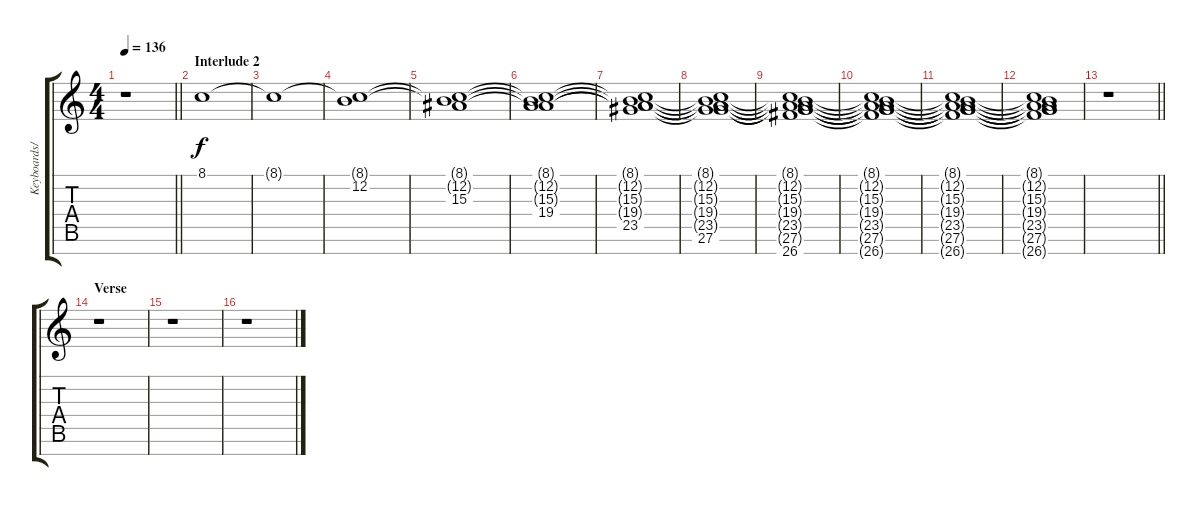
\track ("Keyboards/Others" "Keyboards/") {instrument stringensemble1}
\staff {score tabs}
\tuning (E4 B3 G3 D3 A2 E2 E2) {hide}
\ts (4 4)
\tempo 136
\clef g2
\barLineRight lightlight
\ks c
r.1{dy f} |
\section ("" "Interlude 2")
8.1.1{volume 9 balance 8 instrument stringensemble1} |
8.1{t}.1 |
(8.1{t} 12.2).1 |
(8.1{t} 12.2{t} 15.3).1 |
(8.1{t} 12.2{t} 15.3{t} 19.4).1 |
(8.1{t} 12.2{t} 15.3{t} 19.4{t} 23.5).1 |
(8.1{t} 12.2{t} 15.3{t} 19.4{t} 23.5{t} 27.6).1 |
(8.1{t} 12.2{t} 15.3{t} 19.4{t} 23.5{t} 27.6{t} 26.7).1 |
(8.1{t} 12.2{t} 15.3{t} 19.4{t} 23.5{t} 27.6{t} 26.7{t}).1 |
(8.1{t} 12.2{t} 15.3{t} 19.4{t} 23.5{t} 27.6{t} 26.7{t}).1 |
(8.1{t} 12.2{t} 15.3{t} 19.4{t} 23.5{t} 27.6{t} 26.7{t}).1 |
\barLineRight lightlight
r.1 |
\section ("" "Verse")
r.1 |
r.1 |
r.1
